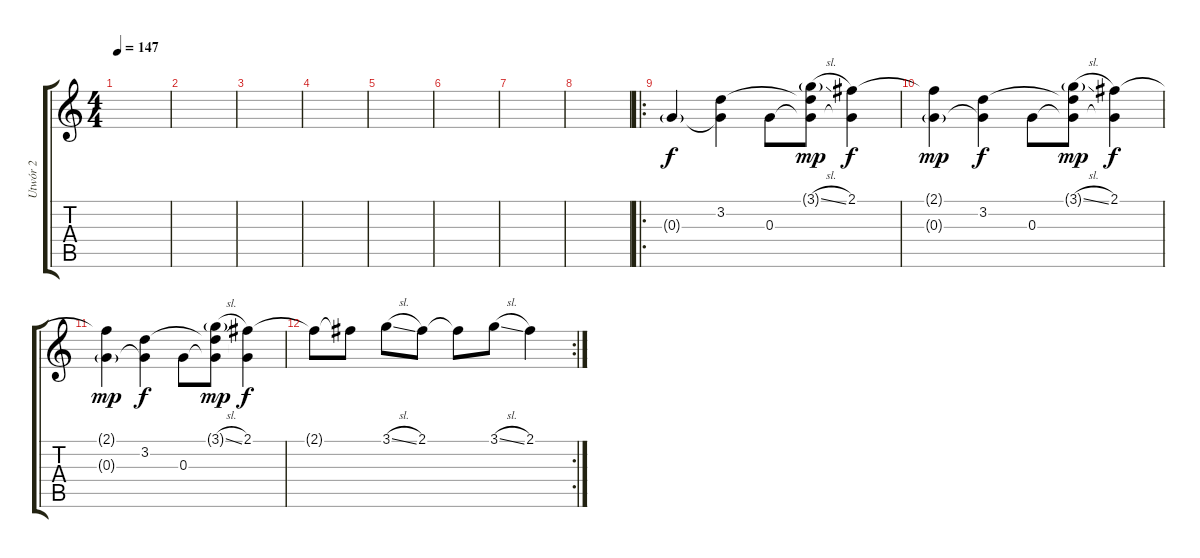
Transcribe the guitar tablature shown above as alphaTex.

\track ("Utwór 2" "Utwór 2") {instrument acousticguitarsteel}
\staff {score tabs}
\tuning (E4 B3 G3 D3 A2 E2) {hide}
\ts (4 4)
\tempo 147
\clef g2
\ks c
|
|
|
|
|
|
|
|
\ro
0.3{g}.4 (3.2 0.3{t}).4{dy f} 0.3.8 (3.1{sl g} 3.2{t} 0.3{t}).8{dy mp} (2.1 0.3{t}).4{dy f} |
(2.1{t} 0.3{g}).4{dy mp} (3.2 0.3{t}).4{dy f} 0.3.8 (3.1{sl g} 3.2{t} 0.3{t}).8{dy mp} (2.1 0.3{t}).4{dy f} |
(2.1{t} 0.3{g}).4{dy mp} (3.2 0.3{t}).4{dy f} 0.3.8 (3.1{sl g} 3.2{t} 0.3{t}).8{dy mp} (2.1 0.3{t}).4{dy f} |
\rc 2
2.1{t}.8 2.1{t}.8 3.1{sl}.8 2.1.8 2.1{t}.8 3.1{sl}.8 2.1.4
